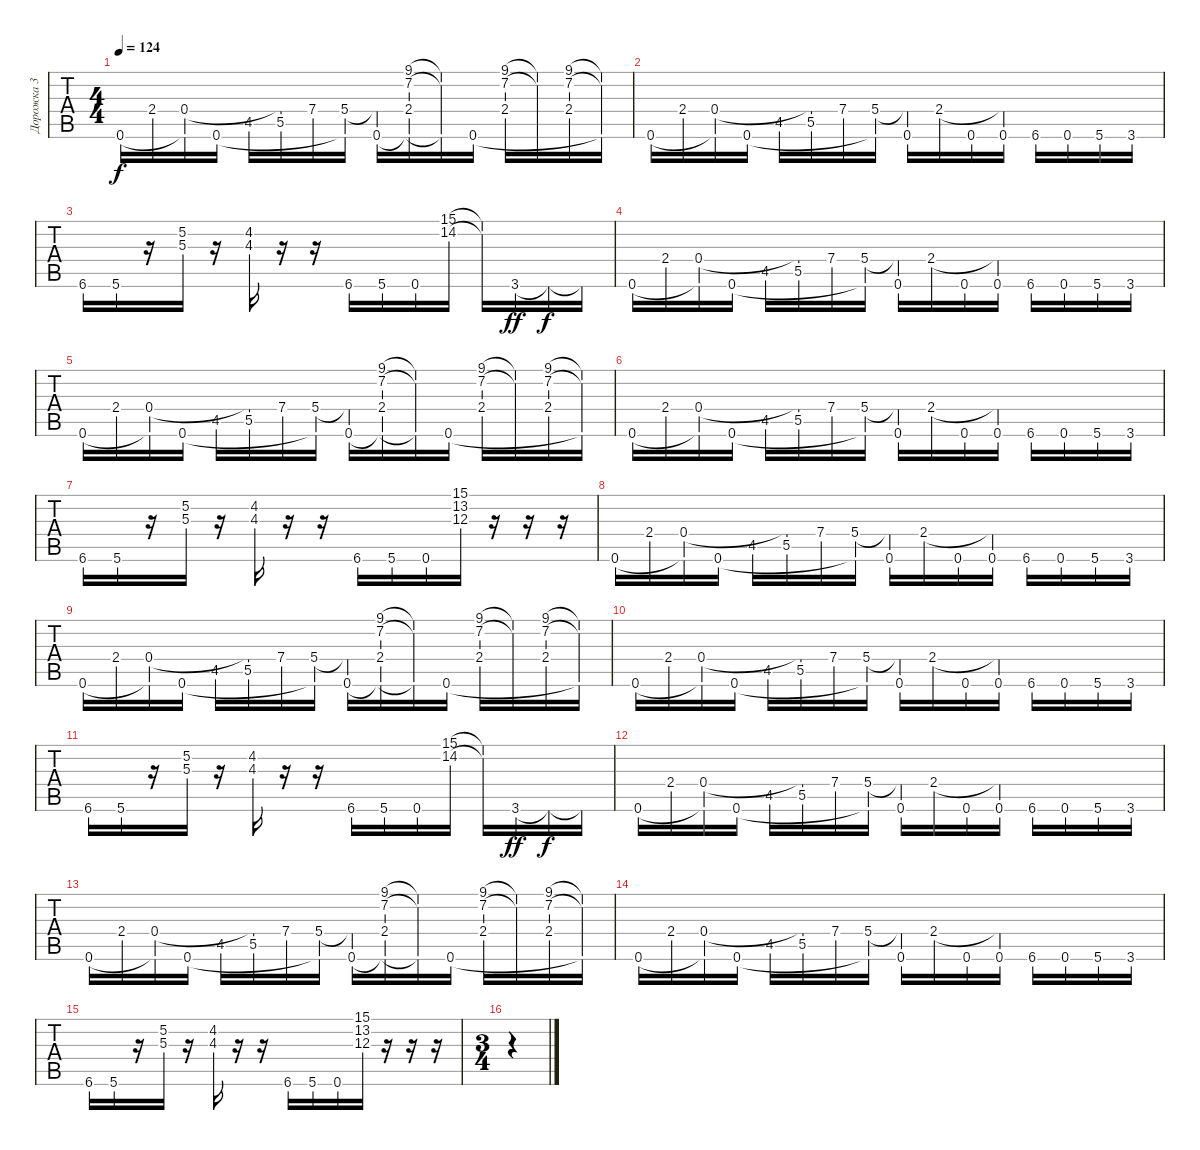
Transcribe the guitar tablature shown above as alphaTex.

\track ("Дорожка 3" "Дорожка 3") {instrument brightacousticpiano}
\staff {tabs}
\tuning (D4 Bb3 F3 C3 G2 D2) {hide}
\ts (4 4)
\tempo 124
\clef g2
\ks c
0.6.16{dy f} 2.4.16 (0.4 0.6{t}).16 0.6.16 4.5.16 (0.4{t} 5.5).16 7.4.16 (5.4 0.6{t}).16 (5.4{t} 0.6).16 (9.1 7.2 2.4 0.6{t}).16 (9.1{t} 7.2{t} 0.6{t}).16 0.6.16 (9.1 7.2 2.4).16 (9.1{t} 7.2{t}).16 (9.1 7.2 2.4).16 (9.1{t} 7.2{t} 0.6{t}).16 |
0.6.16 2.4.16 (0.4 0.6{t}).16 0.6.16 4.5.16 (0.4{t} 5.5).16 7.4.16 (5.4 0.6{t}).16 (5.4{t} 0.6).16 2.4.16 0.6.16 (2.4{t} 0.6).16 6.6.16 0.6.16 5.6.16 3.6.16 |
6.6.16 5.6.16 r.16 (5.2 5.3).16 r.16 (4.2 4.3).16 r.16 r.16 6.6.16 5.6.16 0.6.16 (15.1 14.2).16 (15.1{t} 14.2{t}).16 3.6.16{dy ff} 3.6{t}.16{dy f} 3.6{t}.16 |
0.6.16 2.4.16 (0.4 0.6{t}).16 0.6.16 4.5.16 (0.4{t} 5.5).16 7.4.16 (5.4 0.6{t}).16 (5.4{t} 0.6).16 2.4.16 0.6.16 (2.4{t} 0.6).16 6.6.16 0.6.16 5.6.16 3.6.16 |
0.6.16 2.4.16 (0.4 0.6{t}).16 0.6.16 4.5.16 (0.4{t} 5.5).16 7.4.16 (5.4 0.6{t}).16 (5.4{t} 0.6).16 (9.1 7.2 2.4 0.6{t}).16 (9.1{t} 7.2{t} 0.6{t}).16 0.6.16 (9.1 7.2 2.4).16 (9.1{t} 7.2{t}).16 (9.1 7.2 2.4).16 (9.1{t} 7.2{t} 0.6{t}).16 |
0.6.16 2.4.16 (0.4 0.6{t}).16 0.6.16 4.5.16 (0.4{t} 5.5).16 7.4.16 (5.4 0.6{t}).16 (5.4{t} 0.6).16 2.4.16 0.6.16 (2.4{t} 0.6).16 6.6.16 0.6.16 5.6.16 3.6.16 |
6.6.16 5.6.16 r.16 (5.2 5.3).16 r.16 (4.2 4.3).16 r.16 r.16 6.6.16 5.6.16 0.6.16 (15.1 13.2 12.3).16 r.16 r.16 r.16 |
0.6.16 2.4.16 (0.4 0.6{t}).16 0.6.16 4.5.16 (0.4{t} 5.5).16 7.4.16 (5.4 0.6{t}).16 (5.4{t} 0.6).16 2.4.16 0.6.16 (2.4{t} 0.6).16 6.6.16 0.6.16 5.6.16 3.6.16 |
0.6.16 2.4.16 (0.4 0.6{t}).16 0.6.16 4.5.16 (0.4{t} 5.5).16 7.4.16 (5.4 0.6{t}).16 (5.4{t} 0.6).16 (9.1 7.2 2.4 0.6{t}).16 (9.1{t} 7.2{t} 0.6{t}).16 0.6.16 (9.1 7.2 2.4).16 (9.1{t} 7.2{t}).16 (9.1 7.2 2.4).16 (9.1{t} 7.2{t} 0.6{t}).16 |
0.6.16 2.4.16 (0.4 0.6{t}).16 0.6.16 4.5.16 (0.4{t} 5.5).16 7.4.16 (5.4 0.6{t}).16 (5.4{t} 0.6).16 2.4.16 0.6.16 (2.4{t} 0.6).16 6.6.16 0.6.16 5.6.16 3.6.16 |
6.6.16 5.6.16 r.16 (5.2 5.3).16 r.16 (4.2 4.3).16 r.16 r.16 6.6.16 5.6.16 0.6.16 (15.1 14.2).16 (15.1{t} 14.2{t}).16 3.6.16{dy ff} 3.6{t}.16{dy f} 3.6{t}.16 |
0.6.16 2.4.16 (0.4 0.6{t}).16 0.6.16 4.5.16 (0.4{t} 5.5).16 7.4.16 (5.4 0.6{t}).16 (5.4{t} 0.6).16 2.4.16 0.6.16 (2.4{t} 0.6).16 6.6.16 0.6.16 5.6.16 3.6.16 |
0.6.16 2.4.16 (0.4 0.6{t}).16 0.6.16 4.5.16 (0.4{t} 5.5).16 7.4.16 (5.4 0.6{t}).16 (5.4{t} 0.6).16 (9.1 7.2 2.4 0.6{t}).16 (9.1{t} 7.2{t} 0.6{t}).16 0.6.16 (9.1 7.2 2.4).16 (9.1{t} 7.2{t}).16 (9.1 7.2 2.4).16 (9.1{t} 7.2{t} 0.6{t}).16 |
0.6.16 2.4.16 (0.4 0.6{t}).16 0.6.16 4.5.16 (0.4{t} 5.5).16 7.4.16 (5.4 0.6{t}).16 (5.4{t} 0.6).16 2.4.16 0.6.16 (2.4{t} 0.6).16 6.6.16 0.6.16 5.6.16 3.6.16 |
6.6.16 5.6.16 r.16 (5.2 5.3).16 r.16 (4.2 4.3).16 r.16 r.16 6.6.16 5.6.16 0.6.16 (15.1 13.2 12.3).16 r.16 r.16 r.16 |
\ts (3 4)
